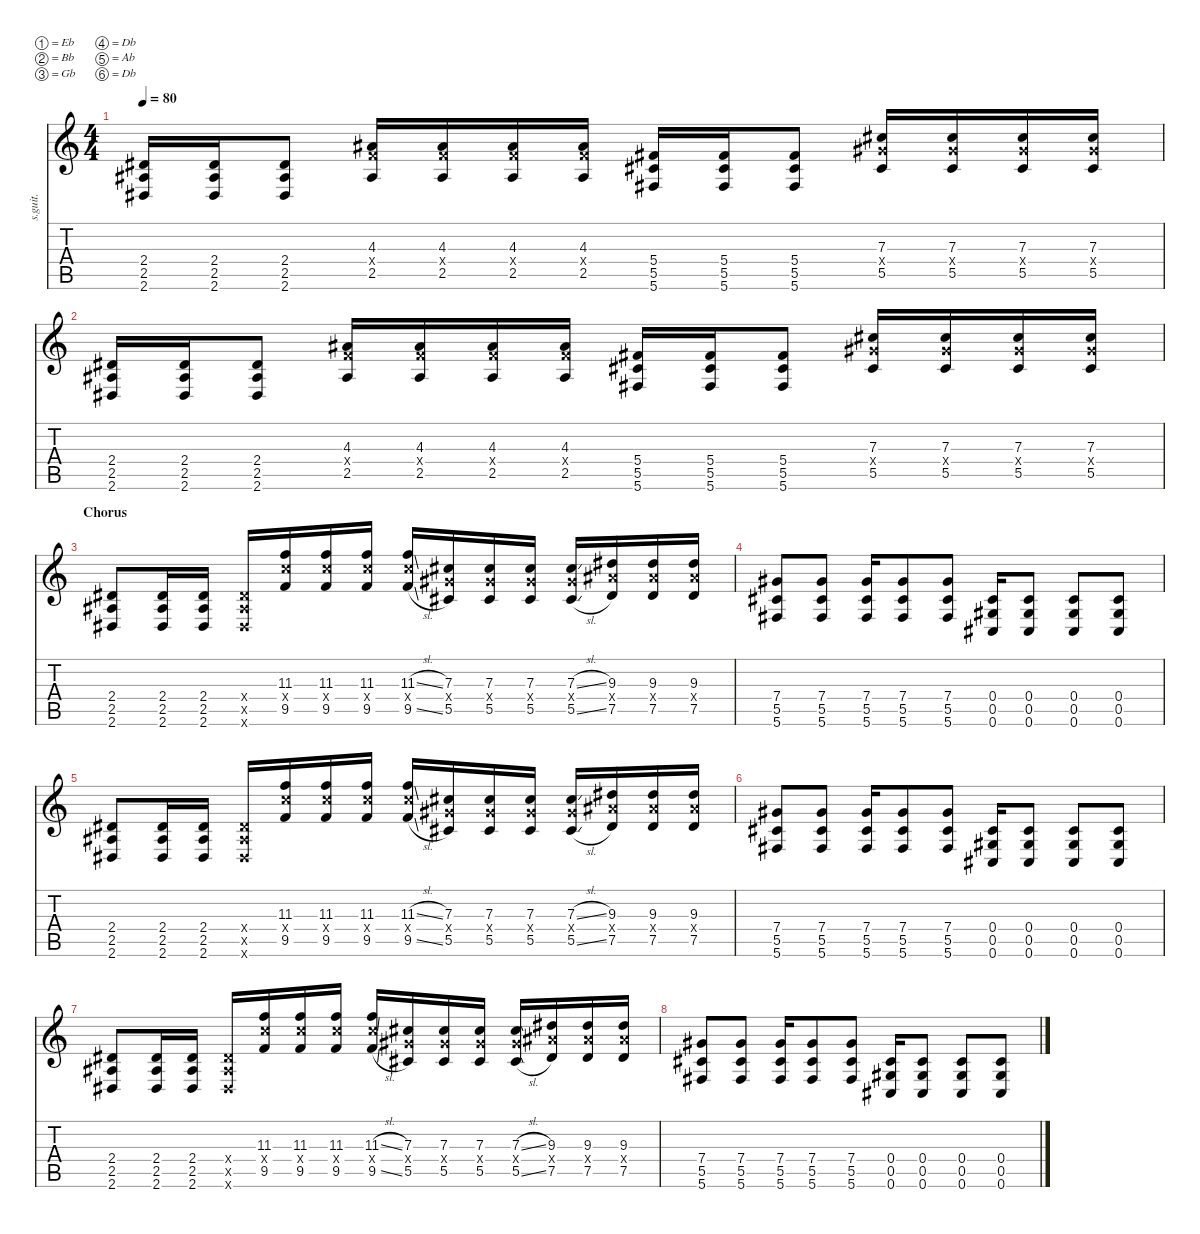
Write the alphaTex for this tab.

\defaultSystemsLayout 4
\hideDynamics
\bracketExtendMode nobrackets
\track ("" "s.guit.") {instrument distortionguitar}
\staff {score tabs}
\tuning (Eb4 Bb3 Gb3 Db3 Ab2 Db2)
\ts (4 4)
\tempo 80
\clef g2
\ks c
(2.4{acc #} 2.5{acc #} 2.6{acc #}).16{dy mf} (2.4{acc #} 2.5{acc #} 2.6{acc #}).16 (2.4{acc #} 2.5{acc #} 2.6{acc #}).8 (4.3{acc #} 4.4{x} 2.5{acc #}).16 (4.3{acc #} 4.4{x} 2.5{acc #}).16 (4.3{acc #} 4.4{x} 2.5{acc #}).16 (4.3{acc #} 4.4{x} 2.5{acc #}).16 (5.4{acc #} 5.5{acc #} 5.6{acc #}).16 (5.4{acc #} 5.5{acc #} 5.6{acc #}).16 (5.4{acc #} 5.5{acc #} 5.6{acc #}).8 (7.3{acc #} 7.4{x acc #} 5.5{acc #}).16 (7.3{acc #} 7.4{x acc #} 5.5{acc #}).16 (7.3{acc #} 7.4{x acc #} 5.5{acc #}).16 (7.3{acc #} 7.4{x acc #} 5.5{acc #}).16 |
(2.4{acc #} 2.5{acc #} 2.6{acc #}).16 (2.4{acc #} 2.5{acc #} 2.6{acc #}).16 (2.4{acc #} 2.5{acc #} 2.6{acc #}).8 (4.3{acc #} 4.4{x} 2.5{acc #}).16 (4.3{acc #} 4.4{x} 2.5{acc #}).16 (4.3{acc #} 4.4{x} 2.5{acc #}).16 (4.3{acc #} 4.4{x} 2.5{acc #}).16 (5.4{acc #} 5.5{acc #} 5.6{acc #}).16 (5.4{acc #} 5.5{acc #} 5.6{acc #}).16 (5.4{acc #} 5.5{acc #} 5.6{acc #}).8 (7.3{acc #} 7.4{x acc #} 5.5{acc #}).16 (7.3{acc #} 7.4{x acc #} 5.5{acc #}).16 (7.3{acc #} 7.4{x acc #} 5.5{acc #}).16 (7.3{acc #} 7.4{x acc #} 5.5{acc #}).16 |
\section ("" "Chorus")
(2.4{acc #} 2.5{acc #} 2.6{acc #}).8{dy ff} (2.4{acc #} 2.5{acc #} 2.6{acc #}).16 (2.4{acc #} 2.5{acc #} 2.6{acc #}).16 (2.4{x acc #} 2.5{x acc #} 2.6{x acc #}).16 (11.3 11.4{x} 9.5).16 (11.3 11.4{x} 9.5).16 (11.3 11.4{x} 9.5).16 (11.3{sl} 11.4{x} 9.5{sl}).16 (7.3{acc #} 7.4{x acc #} 5.5{acc #}).16 (7.3{acc #} 7.4{x acc #} 5.5{acc #}).16 (7.3{acc #} 7.4{x acc #} 5.5{acc #}).16 (7.3{sl acc #} 7.4{x acc #} 5.5{sl acc #}).16 (9.3{acc #} 9.4{x acc #} 7.5{acc #}).16 (9.3{acc #} 9.4{x acc #} 7.5{acc #}).16 (9.3{acc #} 9.4{x acc #} 7.5{acc #}).16 |
(7.4{acc #} 5.5{acc #} 5.6{acc #}).8 (7.4{acc #} 5.5{acc #} 5.6{acc #}).8 (7.4{acc #} 5.5{acc #} 5.6{acc #}).16 (7.4{acc #} 5.5{acc #} 5.6{acc #}).8 (7.4{acc #} 5.5{acc #} 5.6{acc #}).8 (0.4{acc #} 0.5{acc #} 0.6{acc #}).16 (0.4{acc #} 0.5{acc #} 0.6{acc #}).8 (0.4{acc #} 0.5{acc #} 0.6{acc #}).8 (0.4{acc #} 0.5{acc #} 0.6{acc #}).8 |
(2.4{acc #} 2.5{acc #} 2.6{acc #}).8 (2.4{acc #} 2.5{acc #} 2.6{acc #}).16 (2.4{acc #} 2.5{acc #} 2.6{acc #}).16 (2.4{x acc #} 2.5{x acc #} 2.6{x acc #}).16 (11.3 11.4{x} 9.5).16 (11.3 11.4{x} 9.5).16 (11.3 11.4{x} 9.5).16 (11.3{sl} 11.4{x} 9.5{sl}).16 (7.3{acc #} 7.4{x acc #} 5.5{acc #}).16 (7.3{acc #} 7.4{x acc #} 5.5{acc #}).16 (7.3{acc #} 7.4{x acc #} 5.5{acc #}).16 (7.3{sl acc #} 7.4{x acc #} 5.5{sl acc #}).16 (9.3{acc #} 9.4{x acc #} 7.5{acc #}).16 (9.3{acc #} 9.4{x acc #} 7.5{acc #}).16 (9.3{acc #} 9.4{x acc #} 7.5{acc #}).16 |
(7.4{acc #} 5.5{acc #} 5.6{acc #}).8 (7.4{acc #} 5.5{acc #} 5.6{acc #}).8 (7.4{acc #} 5.5{acc #} 5.6{acc #}).16 (7.4{acc #} 5.5{acc #} 5.6{acc #}).8 (7.4{acc #} 5.5{acc #} 5.6{acc #}).8 (0.4{acc #} 0.5{acc #} 0.6{acc #}).16 (0.4{acc #} 0.5{acc #} 0.6{acc #}).8 (0.4{acc #} 0.5{acc #} 0.6{acc #}).8 (0.4{acc #} 0.5{acc #} 0.6{acc #}).8 |
(2.4{acc #} 2.5{acc #} 2.6{acc #}).8 (2.4{acc #} 2.5{acc #} 2.6{acc #}).16 (2.4{acc #} 2.5{acc #} 2.6{acc #}).16 (2.4{x acc #} 2.5{x acc #} 2.6{x acc #}).16 (11.3 11.4{x} 9.5).16 (11.3 11.4{x} 9.5).16 (11.3 11.4{x} 9.5).16 (11.3{sl} 11.4{x} 9.5{sl}).16 (7.3{acc #} 7.4{x acc #} 5.5{acc #}).16 (7.3{acc #} 7.4{x acc #} 5.5{acc #}).16 (7.3{acc #} 7.4{x acc #} 5.5{acc #}).16 (7.3{sl acc #} 7.4{x acc #} 5.5{sl acc #}).16 (9.3{acc #} 9.4{x acc #} 7.5{acc #}).16 (9.3{acc #} 9.4{x acc #} 7.5{acc #}).16 (9.3{acc #} 9.4{x acc #} 7.5{acc #}).16 |
(7.4{acc #} 5.5{acc #} 5.6{acc #}).8 (7.4{acc #} 5.5{acc #} 5.6{acc #}).8 (7.4{acc #} 5.5{acc #} 5.6{acc #}).16 (7.4{acc #} 5.5{acc #} 5.6{acc #}).8 (7.4{acc #} 5.5{acc #} 5.6{acc #}).8 (0.4{acc #} 0.5{acc #} 0.6{acc #}).16 (0.4{acc #} 0.5{acc #} 0.6{acc #}).8 (0.4{acc #} 0.5{acc #} 0.6{acc #}).8 (0.4{acc #} 0.5{acc #} 0.6{acc #}).8
